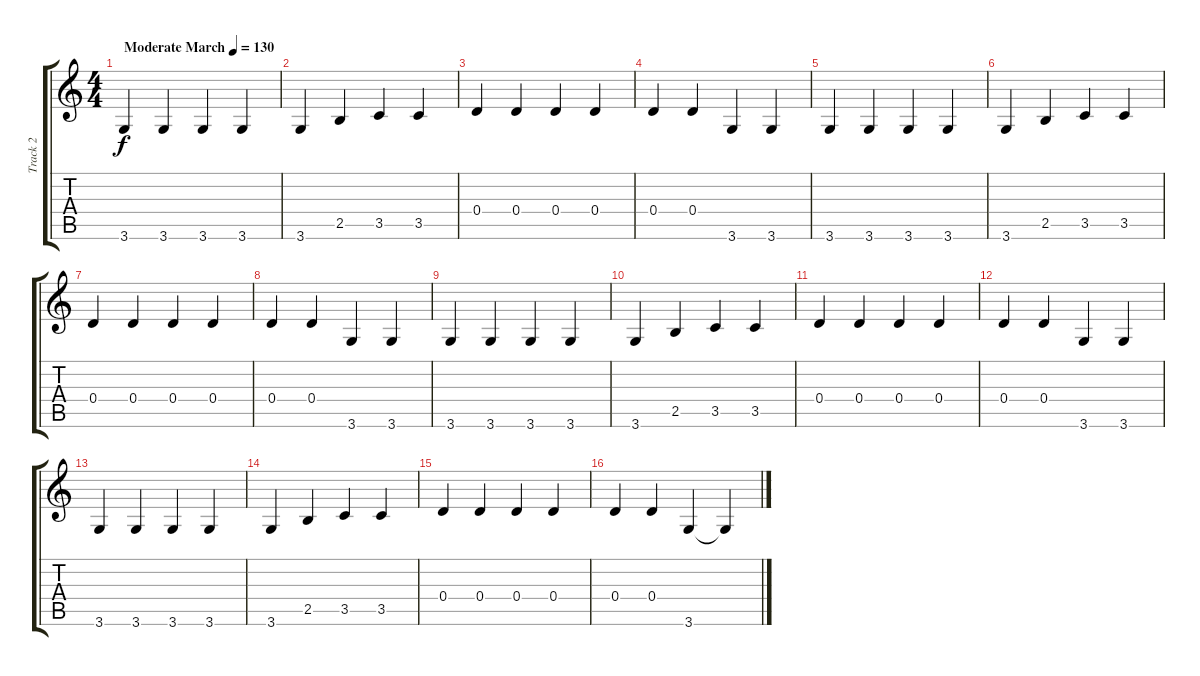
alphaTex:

\track ("Track 2" "Track 2") {instrument electricbassfinger bank 255}
\staff {score tabs}
\tuning (E4 B3 G3 D3 A2 E2) {hide}
\ts (4 4)
\tempo (130 "Moderate March")
\clef g2
\ks c
3.6.4{dy f instrument electricbassfinger} 3.6.4 3.6.4 3.6.4 |
3.6.4 2.5.4 3.5.4 3.5.4 |
0.4.4 0.4.4 0.4.4 0.4.4 |
0.4.4 0.4.4 3.6.4 3.6.4 |
3.6.4 3.6.4 3.6.4 3.6.4 |
3.6.4 2.5.4 3.5.4 3.5.4 |
0.4.4 0.4.4 0.4.4 0.4.4 |
0.4.4 0.4.4 3.6.4 3.6.4 |
3.6.4 3.6.4 3.6.4 3.6.4 |
3.6.4 2.5.4 3.5.4 3.5.4 |
0.4.4 0.4.4 0.4.4 0.4.4 |
0.4.4 0.4.4 3.6.4 3.6.4 |
3.6.4 3.6.4 3.6.4 3.6.4 |
3.6.4 2.5.4 3.5.4 3.5.4 |
0.4.4 0.4.4 0.4.4 0.4.4 |
0.4.4 0.4.4 3.6.4 3.6{t}.4
